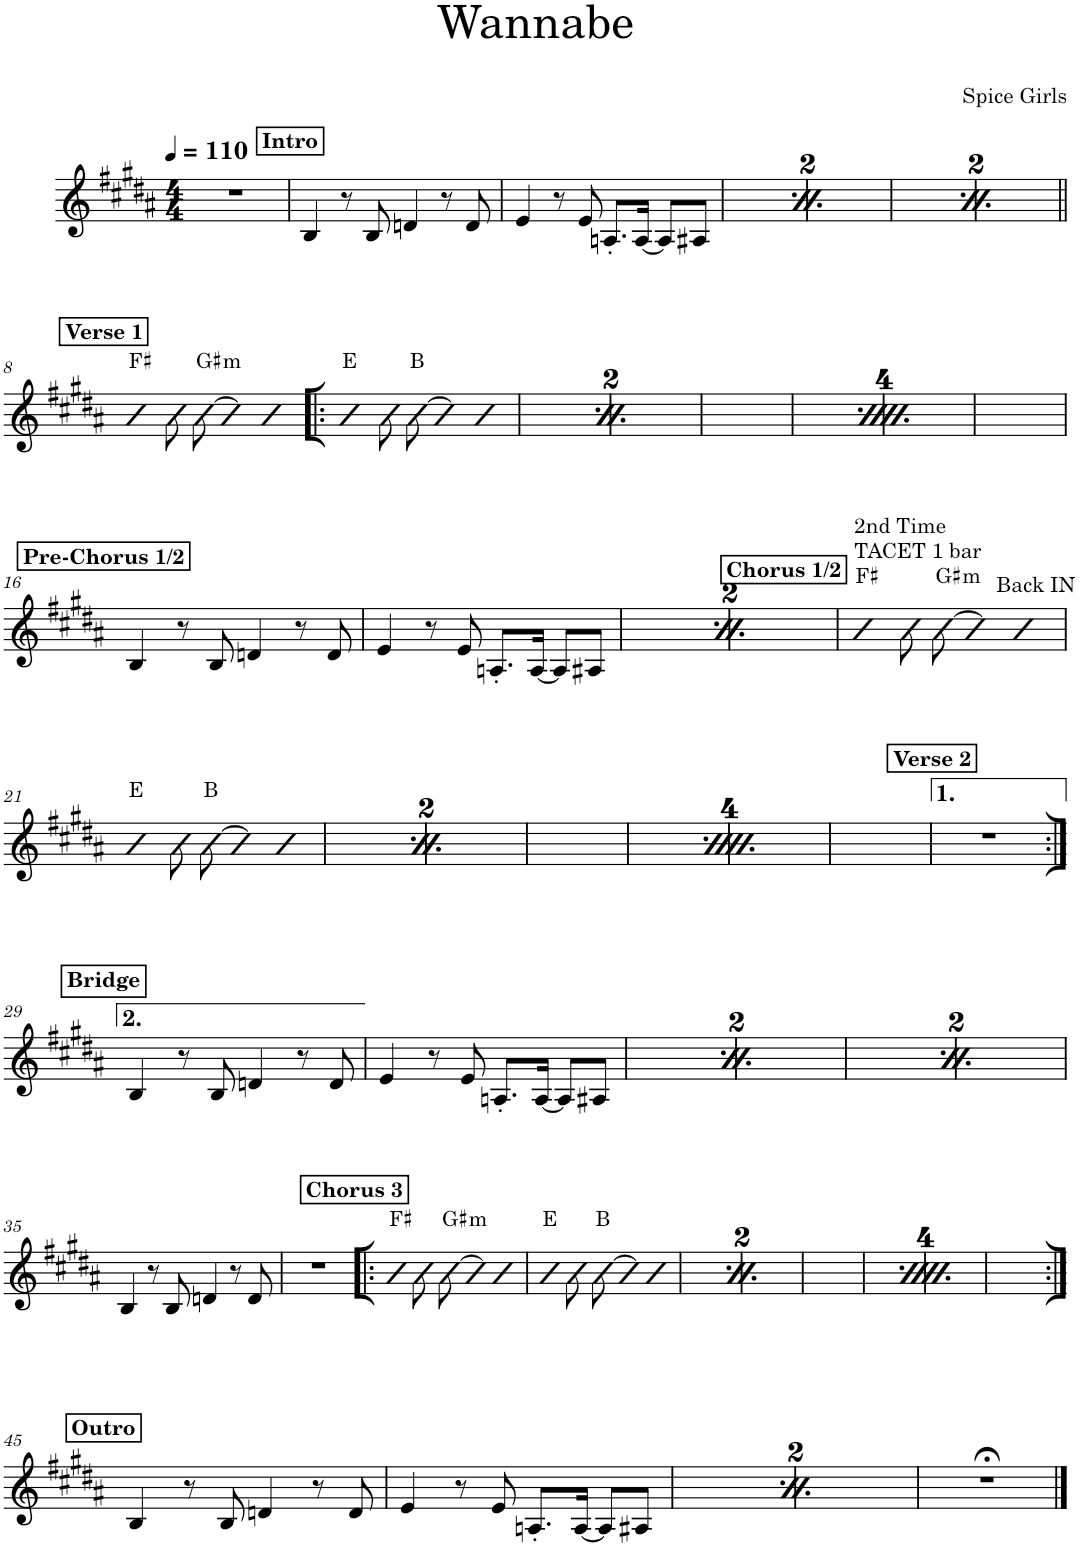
**kern	**harte
*part1	*part1
*staff1	*
*I"Piano	*
*I'Pno.	*
*clefG2	*
*k[f#c#g#d#a#]	*
*M4/4	*
*MM110	*
=1	=1
1r	.
!!LO:REH:place=s1:a:B:cj:t=Intro
=2	=2
4B/	.
8r	.
8B/	.
4dn/	.
8r	.
8d/	.
=3	=3
4e/	.
8r	.
8e/	.
8.An'/L	.
[16A/Jk	.
8A/L]	.
8A#X/J	.
!!LO:REH:place=s1:a:B:cj:t=Intro
=4	=4
4B/	.
8r	.
8B/	.
4dn/	.
8r	.
8d/	.
=5	=5
4e/	.
8r	.
8e/	.
8.An'/L	.
[16A/Jk	.
8A/L]	.
8A#X/J	.
!!LO:REH:place=s1:a:B:cj:t=Intro
=6	=6
4B/	.
8r	.
8B/	.
4dn/	.
8r	.
8d/	.
=7	=7
4e/	.
8r	.
8e/	.
8.An'/L	.
[16A/Jk	.
8A/L]	.
8A#X/J	.
!!LO:LB:g=z
!!LO:REH:place=s1:a:B:cj:t=Verse 1
=8||	=8||
4b	F#:maj
8b\	.
!	!LO:H:kt=m
[8b\	G#:min
4b]	.
4b	.
=9!|:	=9!|:
4b	E:maj
8b\	.
[8b\	B:maj
4b]	.
4b	.
!!LO:REH:place=s1:a:B:cj:t=Verse 1
=10	=10
4b	F#:maj
8b\	.
!	!LO:H:kt=m
[8b\	G#:min
4b]	.
4b	.
=11	=11
4b	E:maj
8b\	.
[8b\	B:maj
4b]	.
4b	.
!!LO:REH:place=s1:a:B:cj:t=Verse 1
=12	=12
4b	F#:maj
8b\	.
!	!LO:H:kt=m
[8b\	G#:min
4b]	.
4b	.
=13	=13
4b	E:maj
8b\	.
[8b\	B:maj
4b]	.
4b	.
!!LO:REH:place=s1:a:B:cj:t=Verse 1
=14	=14
4b	F#:maj
8b\	.
!	!LO:H:kt=m
[8b\	G#:min
4b]	.
4b	.
=15	=15
4b	E:maj
8b\	.
[8b\	B:maj
4b]	.
4b	.
!!LO:LB:g=z
!!LO:REH:place=s1:a:B:cj:t=Pre-Chorus 1/2
=16	=16
4B/	.
8r	.
8B/	.
4dn/	.
8r	.
8d/	.
=17	=17
4e/	.
8r	.
8e/	.
8.An'/L	.
[16A/Jk	.
8A/L]	.
8A#X/J	.
!!LO:REH:place=s1:a:B:cj:t=Pre-Chorus 1/2
=18	=18
4B/	.
8r	.
8B/	.
4dn/	.
8r	.
8d/	.
=19	=19
4e/	.
8r	.
8e/	.
8.An'/L	.
[16A/Jk	.
8A/L]	.
8A#X/J	.
!!LO:REH:place=s1:a:B:cj:t=Chorus 1/2
=20	=20
!LO:TX:a:t=2nd Time	!
!LO:TX:a:t=TACET 1 bar	!
4b	F#:maj
8b\	.
!	!LO:H:kt=m
[8b\	G#:min
4b]	.
!LO:TX:a:t=Back IN	!
4b	.
!!LO:LB:g=z
=21	=21
4b	E:maj
8b\	.
[8b\	B:maj
4b]	.
4b	.
!!LO:REH:place=s1:a:B:cj:t=Chorus 1/2
=22	=22
!LO:TX:a:t=2nd Time	!
!LO:TX:a:t=TACET 1 bar	!
4b	F#:maj
8b\	.
!	!LO:H:kt=m
[8b\	G#:min
4b]	.
!LO:TX:a:t=Back IN	!
4b	.
=23	=23
4b	E:maj
8b\	.
[8b\	B:maj
4b]	.
4b	.
!!LO:REH:place=s1:a:B:cj:t=Chorus 1/2
=24	=24
!LO:TX:a:t=2nd Time	!
!LO:TX:a:t=TACET 1 bar	!
4b	F#:maj
8b\	.
!	!LO:H:kt=m
[8b\	G#:min
4b]	.
!LO:TX:a:t=Back IN	!
4b	.
=25	=25
4b	E:maj
8b\	.
[8b\	B:maj
4b]	.
4b	.
!!LO:REH:place=s1:a:B:cj:t=Chorus 1/2
=26	=26
!LO:TX:a:t=2nd Time	!
!LO:TX:a:t=TACET 1 bar	!
4b	F#:maj
8b\	.
!	!LO:H:kt=m
[8b\	G#:min
4b]	.
!LO:TX:a:t=Back IN	!
4b	.
=27	=27
4b	E:maj
8b\	.
[8b\	B:maj
4b]	.
4b	.
!!LO:REH:place=s1:a:B:cj:t=Verse 2
=28	=28
1r	.
!!LO:LB:g=z
!!LO:REH:place=s1:a:B:cj:t=Bridge
=29:|!	=29:|!
4B/	.
8r	.
8B/	.
4dn/	.
8r	.
8d/	.
=30	=30
4e/	.
8r	.
8e/	.
8.An'/L	.
[16A/Jk	.
8A/L]	.
8A#X/J	.
!!LO:REH:place=s1:a:B:cj:t=Bridge
=31	=31
4B/	.
8r	.
8B/	.
4dn/	.
8r	.
8d/	.
=32	=32
4e/	.
8r	.
8e/	.
8.An'/L	.
[16A/Jk	.
8A/L]	.
8A#X/J	.
!!LO:REH:place=s1:a:B:cj:t=Bridge
=33	=33
4B/	.
8r	.
8B/	.
4dn/	.
8r	.
8d/	.
=34	=34
4e/	.
8r	.
8e/	.
8.An'/L	.
[16A/Jk	.
8A/L]	.
8A#X/J	.
!!LO:LB:g=z
=35	=35
4B/	.
8r	.
8B/	.
4dn/	.
8r	.
8d/	.
=36	=36
1r	.
!!LO:REH:place=s1:a:B:cj:t=Chorus 3
=37!|:	=37!|:
4b	F#:maj
8b\	.
!	!LO:H:kt=m
[8b\	G#:min
4b]	.
4b	.
=38	=38
4b	E:maj
8b\	.
[8b\	B:maj
4b]	.
4b	.
!!LO:REH:place=s1:a:B:cj:t=Chorus 3
=39	=39
4b	F#:maj
8b\	.
!	!LO:H:kt=m
[8b\	G#:min
4b]	.
4b	.
=40	=40
4b	E:maj
8b\	.
[8b\	B:maj
4b]	.
4b	.
!!LO:REH:place=s1:a:B:cj:t=Chorus 3
=41	=41
4b	F#:maj
8b\	.
!	!LO:H:kt=m
[8b\	G#:min
4b]	.
4b	.
=42	=42
4b	E:maj
8b\	.
[8b\	B:maj
4b]	.
4b	.
!!LO:REH:place=s1:a:B:cj:t=Chorus 3
=43	=43
4b	F#:maj
8b\	.
!	!LO:H:kt=m
[8b\	G#:min
4b]	.
4b	.
=44	=44
4b	E:maj
8b\	.
[8b\	B:maj
4b]	.
4b	.
!!LO:LB:g=z
!!LO:REH:place=s1:a:B:cj:t=Outro
=45:|!	=45:|!
4B/	.
8r	.
8B/	.
4dn/	.
8r	.
8d/	.
=46	=46
4e/	.
8r	.
8e/	.
8.An'/L	.
[16A/Jk	.
8A/L]	.
8A#X/J	.
!!LO:REH:place=s1:a:B:cj:t=Outro
=47	=47
4B/	.
8r	.
8B/	.
4dn/	.
8r	.
8d/	.
=48	=48
4e/	.
8r	.
8e/	.
8.An'/L	.
[16A/Jk	.
8A/L]	.
8A#X/J	.
=49	=49
1r;<	.
==	==
*-	*-
